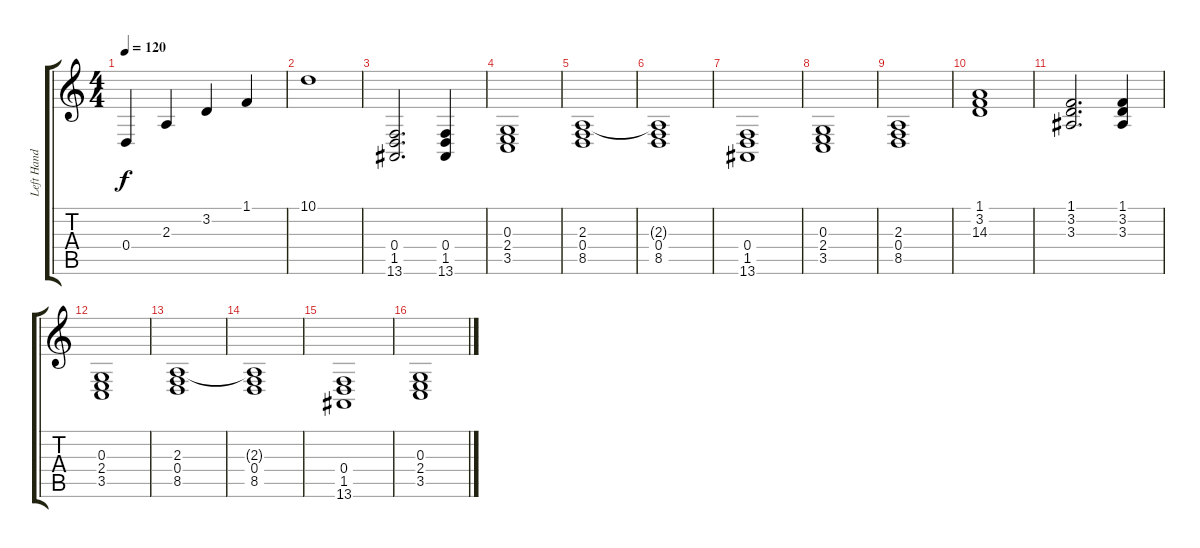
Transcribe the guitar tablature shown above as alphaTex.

\track ("Left Hand" "Left Hand") {instrument brightacousticpiano}
\staff {score tabs}
\tuning (E4 B3 G3 D3 A2 E2) {hide}
\ts (4 4)
\tempo 120
\clef g2
\ks c
0.4.4{dy f} 2.3.4 3.2.4 1.1.4 |
10.1.1 |
(0.4 1.5 13.6).2{d} (0.4 1.5 13.6).4 |
(0.3 2.4 3.5).1 |
(2.3 0.4 8.5).1 |
(2.3{t} 0.4 8.5).1 |
(0.4 1.5 13.6).1 |
(0.3 2.4 3.5).1 |
(2.3 0.4 8.5).1 |
(1.1 3.2 14.3).1 |
(1.1 3.2 3.3).2{d} (1.1 3.2 3.3).4 |
(0.3 2.4 3.5).1 |
(2.3 0.4 8.5).1 |
(2.3{t} 0.4 8.5).1 |
(0.4 1.5 13.6).1 |
(0.3 2.4 3.5).1
